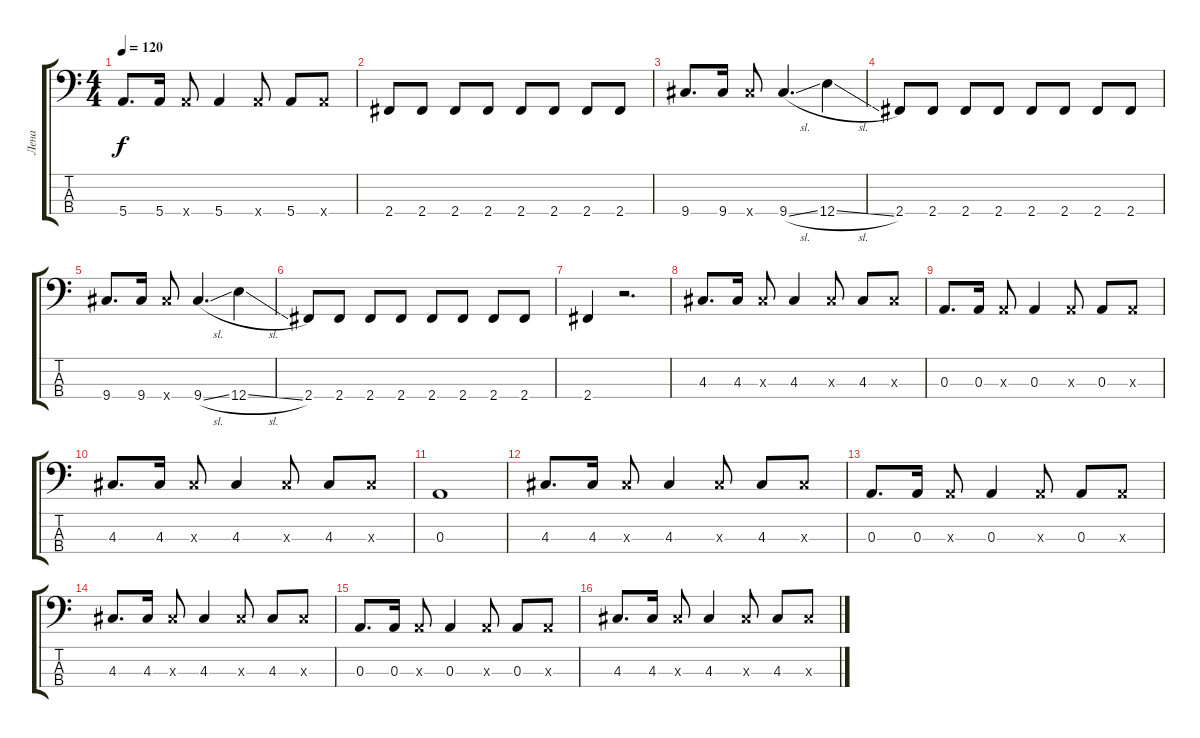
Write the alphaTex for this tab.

\track ("Лена" "Лена") {instrument electricbassfinger}
\staff {score tabs}
\tuning (G2 D2 A1 E1) {hide}
\ts (4 4)
\tempo 120
\clef f4
\ks c
5.4.8{d dy f} 5.4.16 5.4{x}.8 5.4.4 5.4{x}.8 5.4.8 5.4{x}.8 |
2.4.8 2.4.8 2.4.8 2.4.8 2.4.8 2.4.8 2.4.8 2.4.8 |
9.4.8{d} 9.4.16 9.4{x}.8 9.4{sl}.4{d} 12.4{sl}.4 |
2.4.8 2.4.8 2.4.8 2.4.8 2.4.8 2.4.8 2.4.8 2.4.8 |
9.4.8{d} 9.4.16 9.4{x}.8 9.4{sl}.4{d} 12.4{sl}.4 |
2.4.8 2.4.8 2.4.8 2.4.8 2.4.8 2.4.8 2.4.8 2.4.8 |
2.4.4 r.2{d} |
4.3.8{d} 4.3.16 4.3{x}.8 4.3.4 4.3{x}.8 4.3.8 4.3{x}.8 |
0.3.8{d} 0.3.16 0.3{x}.8 0.3.4 0.3{x}.8 0.3.8 0.3{x}.8 |
4.3.8{d} 4.3.16 4.3{x}.8 4.3.4 4.3{x}.8 4.3.8 4.3{x}.8 |
0.3.1 |
4.3.8{d} 4.3.16 4.3{x}.8 4.3.4 4.3{x}.8 4.3.8 4.3{x}.8 |
0.3.8{d} 0.3.16 0.3{x}.8 0.3.4 0.3{x}.8 0.3.8 0.3{x}.8 |
4.3.8{d} 4.3.16 4.3{x}.8 4.3.4 4.3{x}.8 4.3.8 4.3{x}.8 |
0.3.8{d} 0.3.16 0.3{x}.8 0.3.4 0.3{x}.8 0.3.8 0.3{x}.8 |
4.3.8{d} 4.3.16 4.3{x}.8 4.3.4 4.3{x}.8 4.3.8 4.3{x}.8
